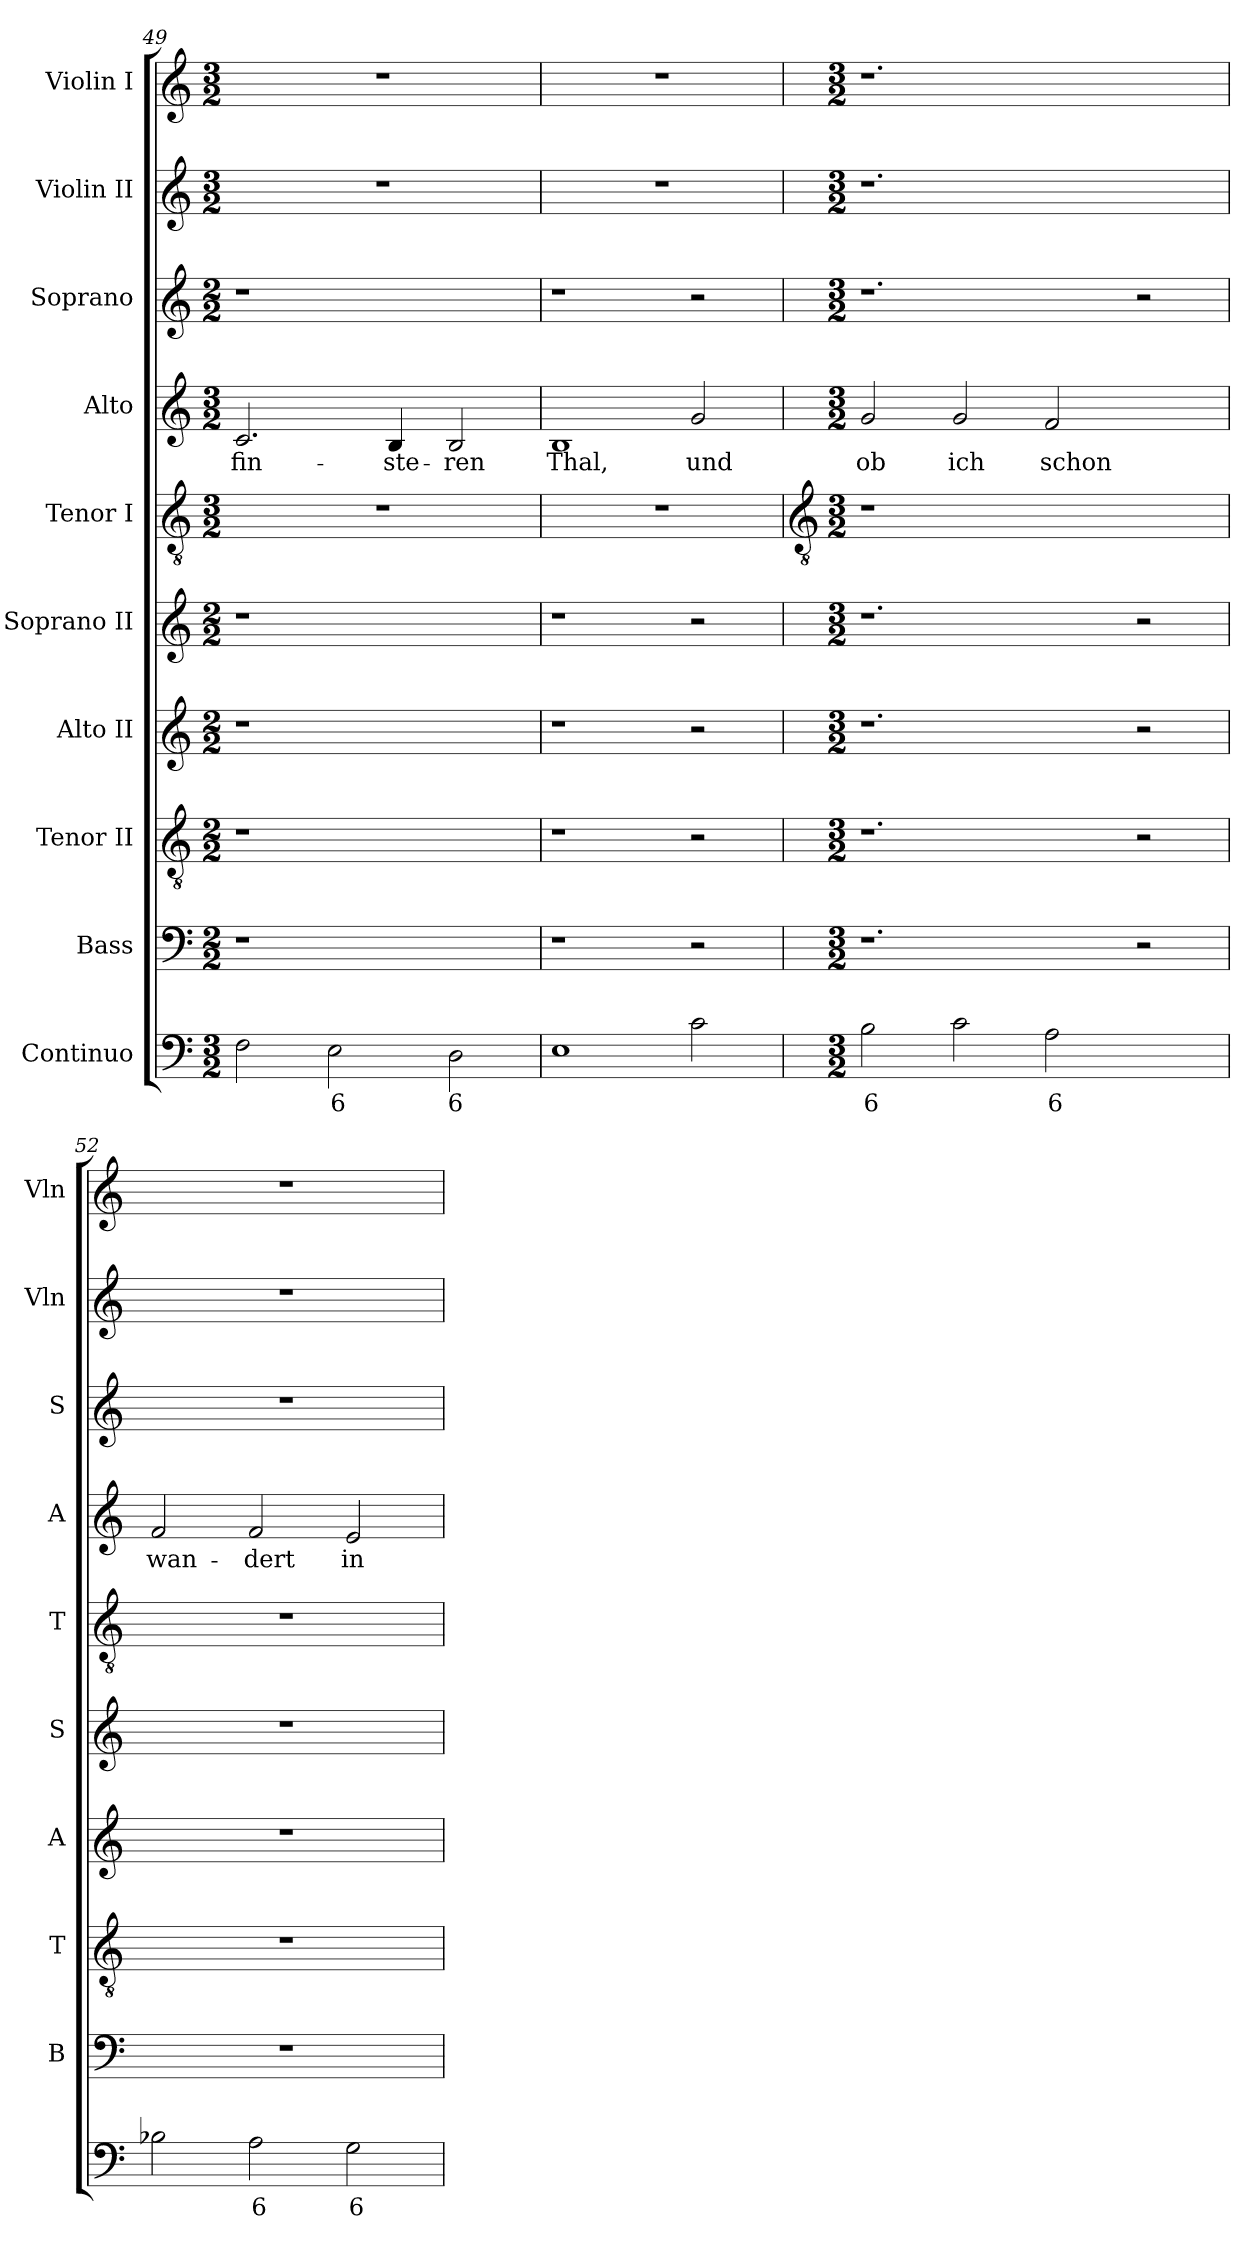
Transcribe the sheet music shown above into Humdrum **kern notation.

**kern	**text	**kern	**kern	**kern	**kern	**kern	**kern	**text	**kern	**kern	**kern
*part10	*part10	*part9	*part8	*part7	*part6	*part5	*part4	*part4	*part3	*part2	*part1
*staff10	*staff10	*staff9	*staff8	*staff7	*staff6	*staff5	*staff4	*staff4	*staff3	*staff2	*staff1
*I"Continuo	*	*I"Bass	*I"Tenor II	*I"Alto II	*I"Soprano II	*I"Tenor I	*I"Alto	*	*I"Soprano	*I"Violin II	*I"Violin I
*	*	*I'B	*I'T	*I'A	*I'S	*I'T	*I'A	*	*I'S	*I'Vln	*I'Vln
*clefF4	*	*clefF4	*clefGv2	*clefG2	*clefG2	*clefGv2	*clefG2	*	*clefG2	*clefG2	*clefG2
*k[]	*	*k[]	*k[]	*k[]	*k[]	*k[]	*k[]	*	*k[]	*k[]	*k[]
*C:	*	*C:	*C:	*C:	*C:	*C:	*C:	*	*C:	*C:	*C:
*M3/2	*	*M2/2	*M2/2	*M2/2	*M2/2	*M3/2	*M3/2	*	*M2/2	*M3/2	*M3/2
=49	=49	=49	=49	=49	=49	=49	=49	=49	=49	=49	=49
!	!	!	!	!	!	!LO:N:vis=1	!	!LO:LY:b	!	!LO:N:vis=1	!LO:N:vis=1
2F	.	1r	1r	1r	1r	1.r	2.c	fin-	1r	1.r	1.r
!	!LO:LY:b	!	!	!	!	!	!	!	!	!	!
2E	6	.	.	.	.	.	.	.	.	.	.
!	!	!	!	!	!	!	!	!LO:LY:b	!	!	!
.	.	.	.	.	.	.	4B	-ste-	.	.	.
!	!LO:LY:b	!	!	!	!	!	!	!LO:LY:b	!	!	!
2D	6	2ryy	2ryy	2ryy	2ryy	.	2B	-ren	2ryy	.	.
=50	=50	=50	=50	=50	=50	=50	=50	=50	=50	=50	=50
!	!	!	!	!	!	!LO:N:vis=1	!	!LO:LY:b	!	!LO:N:vis=1	!LO:N:vis=1
1E	.	1r	1r	1r	1r	1.r	1B	Thal,	1r	1.r	1.r
!	!	!	!	!	!	!	!	!LO:LY:b	!	!	!
2c	.	2r	2r	2r	2r	.	2g	und	2r	.	.
!!LO:LB:g=z
=51	=51	=51	=51	=51	=51	=51	=51	=51	=51	=51	=51
*	*	*	*	*	*	*clefGv2	*	*	*	*	*
*M3/2	*	*M3/2	*M3/2	*M3/2	*M3/2	*M3/2	*M3/2	*	*M3/2	*M3/2	*M3/2
!	!LO:LY:b	!	!	!	!	!LO:N:vis=1	!	!LO:LY:b	!	!	!
2B	6	1.r	1.r	1.r	1.r	1.r	2g	ob	1.r	1.r	1.r
!	!	!	!	!	!	!	!	!LO:LY:b	!	!	!
2c	.	.	.	.	.	.	2g	ich	.	.	.
!	!LO:LY:b	!	!	!	!	!	!	!LO:LY:b	!	!	!
2A	6	.	.	.	.	.	2f	schon	.	.	.
2ryy	.	2r	2r	2r	2r	2ryy	2ryy	.	2r	2ryy	2ryy
=52	=52	=52	=52	=52	=52	=52	=52	=52	=52	=52	=52
!	!	!	!	!	!	!LO:N:vis=1	!	!LO:LY:b	!	!	!
2B-X	.	1.r	1.r	1.r	1.r	1.r	2f	wan-	1.r	1.r	1.r
!	!LO:LY:b	!	!	!	!	!	!	!LO:LY:b	!	!	!
2A	6	.	.	.	.	.	2f	-dert	.	.	.
!	!LO:LY:b	!	!	!	!	!	!	!LO:LY:b	!	!	!
2G	6	.	.	.	.	.	2e	in	.	.	.
=	=	=	=	=	=	=	=	=	=	=	=
*-	*-	*-	*-	*-	*-	*-	*-	*-	*-	*-	*-
